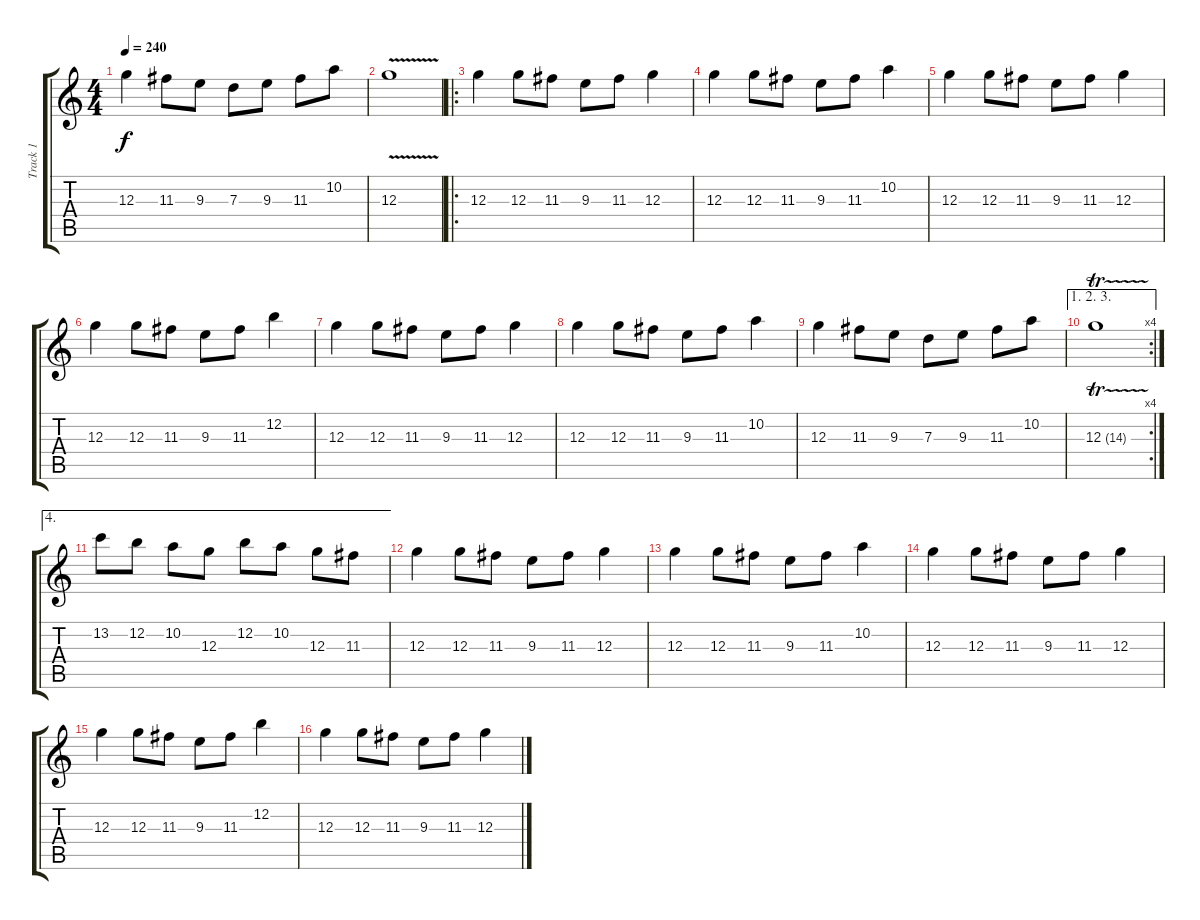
\track ("Track 1" "Track 1") {instrument distortionguitar}
\staff {score tabs}
\tuning (E4 B3 G3 D3 A2 E2) {hide}
\ts (4 4)
\tempo 240
\clef g2
\ks c
12.3.4{dy f} 11.3.8 9.3.8 7.3.8 9.3.8 11.3.8 10.2.8 |
12.3{v}.1 |
\ro
12.3.4 12.3.8 11.3.8 9.3.8 11.3.8 12.3.4 |
12.3.4 12.3.8 11.3.8 9.3.8 11.3.8 10.2.4 |
12.3.4 12.3.8 11.3.8 9.3.8 11.3.8 12.3.4 |
12.3.4 12.3.8 11.3.8 9.3.8 11.3.8 12.2.4 |
12.3.4 12.3.8 11.3.8 9.3.8 11.3.8 12.3.4 |
12.3.4 12.3.8 11.3.8 9.3.8 11.3.8 10.2.4 |
12.3.4 11.3.8 9.3.8 7.3.8 9.3.8 11.3.8 10.2.8 |
\ae (1 2 3)
\rc 4
12.3{tr (14 16)}.1 |
\ae 4
13.2.8 12.2.8 10.2.8 12.3.8 12.2.8 10.2.8 12.3.8 11.3.8 |
12.3.4 12.3.8 11.3.8 9.3.8 11.3.8 12.3.4 |
12.3.4 12.3.8 11.3.8 9.3.8 11.3.8 10.2.4 |
12.3.4 12.3.8 11.3.8 9.3.8 11.3.8 12.3.4 |
12.3.4 12.3.8 11.3.8 9.3.8 11.3.8 12.2.4 |
12.3.4 12.3.8 11.3.8 9.3.8 11.3.8 12.3.4
